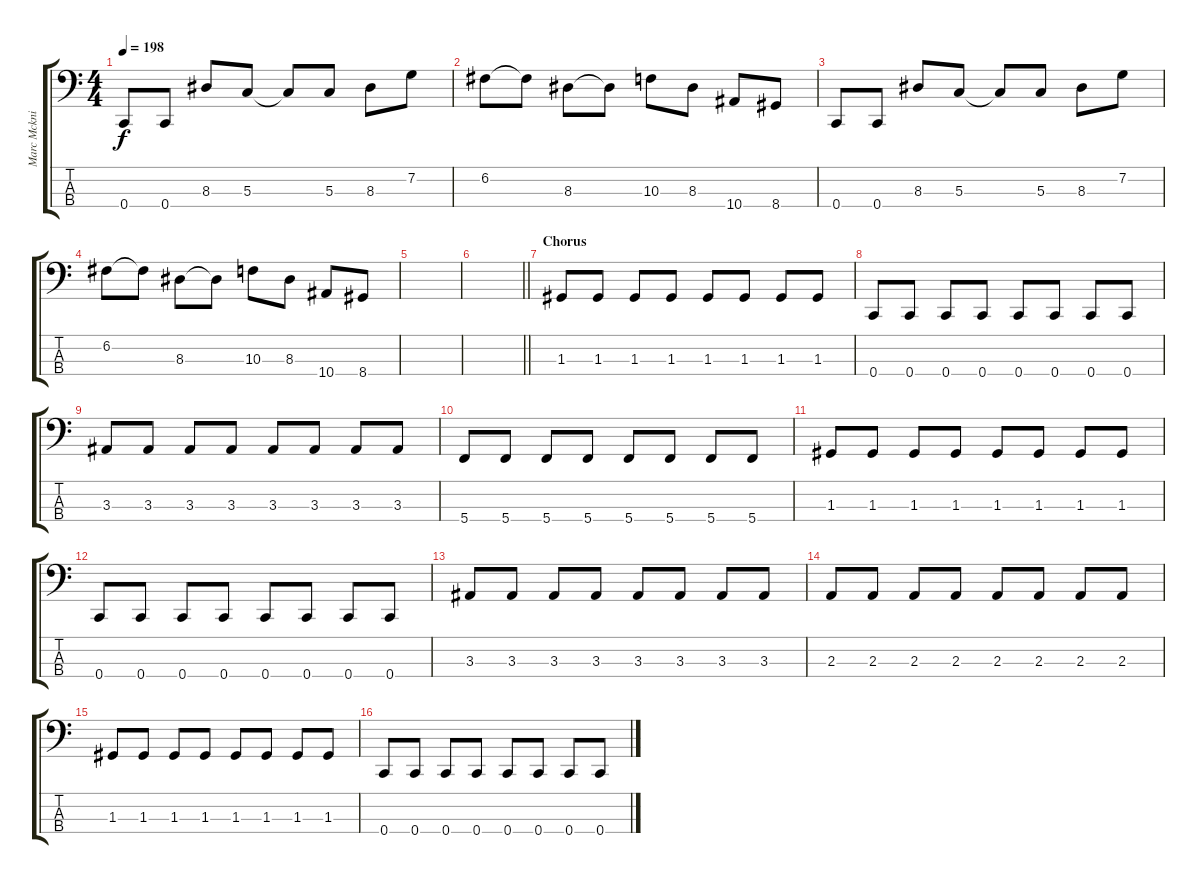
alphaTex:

\track ("Marc Mcknight" "Marc Mckni") {instrument electricbassfinger}
\staff {score tabs}
\tuning (F2 C2 G1 C1) {hide}
\ts (4 4)
\tempo 198
\clef f4
\ks c
0.4.8{dy f} 0.4.8 8.3.8 5.3.8 5.3{t}.8 5.3.8 8.3.8 7.2.8 |
6.2.8 6.2{t}.8 8.3.8 8.3{t}.8 10.3.8 8.3.8 10.4.8 8.4.8 |
0.4.8 0.4.8 8.3.8 5.3.8 5.3{t}.8 5.3.8 8.3.8 7.2.8 |
6.2.8 6.2{t}.8 8.3.8 8.3{t}.8 10.3.8 8.3.8 10.4.8 8.4.8 |
|
\barLineRight lightlight
|
\section ("" "Chorus ")
1.3.8 1.3.8 1.3.8 1.3.8 1.3.8 1.3.8 1.3.8 1.3.8 |
0.4.8 0.4.8 0.4.8 0.4.8 0.4.8 0.4.8 0.4.8 0.4.8 |
3.3.8 3.3.8 3.3.8 3.3.8 3.3.8 3.3.8 3.3.8 3.3.8 |
5.4.8 5.4.8 5.4.8 5.4.8 5.4.8 5.4.8 5.4.8 5.4.8 |
1.3.8 1.3.8 1.3.8 1.3.8 1.3.8 1.3.8 1.3.8 1.3.8 |
0.4.8 0.4.8 0.4.8 0.4.8 0.4.8 0.4.8 0.4.8 0.4.8 |
3.3.8 3.3.8 3.3.8 3.3.8 3.3.8 3.3.8 3.3.8 3.3.8 |
2.3.8 2.3.8 2.3.8 2.3.8 2.3.8 2.3.8 2.3.8 2.3.8 |
1.3.8 1.3.8 1.3.8 1.3.8 1.3.8 1.3.8 1.3.8 1.3.8 |
0.4.8 0.4.8 0.4.8 0.4.8 0.4.8 0.4.8 0.4.8 0.4.8
